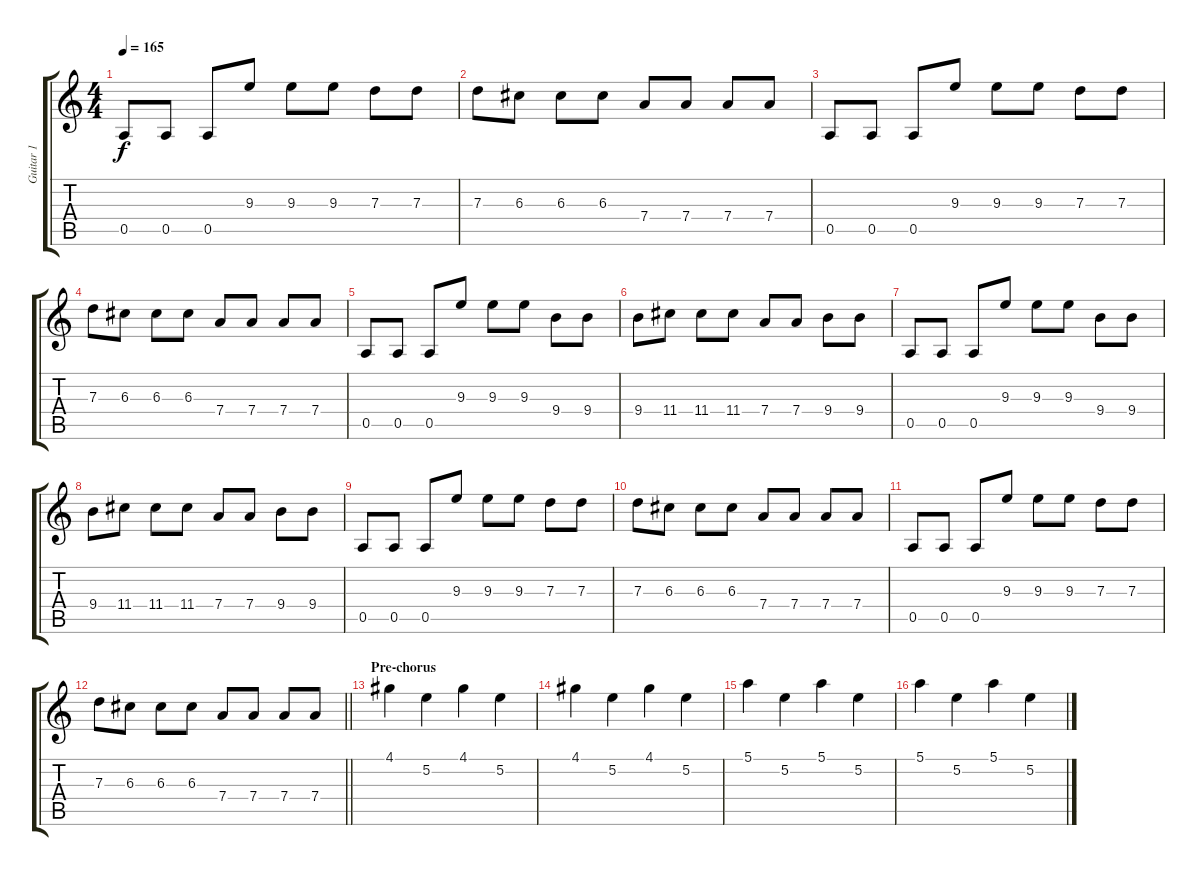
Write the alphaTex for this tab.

\track ("Guitar 1" "Guitar 1") {instrument distortionguitar}
\staff {score tabs}
\tuning (E4 B3 G3 D3 A2 D2) {hide}
\ts (4 4)
\tempo 165
\clef g2
\ks c
0.5.8{dy f} 0.5.8 0.5.8 9.3.8 9.3.8 9.3.8 7.3.8 7.3.8 |
7.3.8 6.3.8 6.3.8 6.3.8 7.4.8 7.4.8 7.4.8 7.4.8 |
0.5.8 0.5.8 0.5.8 9.3.8 9.3.8 9.3.8 7.3.8 7.3.8 |
7.3.8 6.3.8 6.3.8 6.3.8 7.4.8 7.4.8 7.4.8 7.4.8 |
0.5.8 0.5.8 0.5.8 9.3.8 9.3.8 9.3.8 9.4.8 9.4.8 |
9.4.8 11.4.8 11.4.8 11.4.8 7.4.8 7.4.8 9.4.8 9.4.8 |
0.5.8 0.5.8 0.5.8 9.3.8 9.3.8 9.3.8 9.4.8 9.4.8 |
9.4.8 11.4.8 11.4.8 11.4.8 7.4.8 7.4.8 9.4.8 9.4.8 |
0.5.8 0.5.8 0.5.8 9.3.8 9.3.8 9.3.8 7.3.8 7.3.8 |
7.3.8 6.3.8 6.3.8 6.3.8 7.4.8 7.4.8 7.4.8 7.4.8 |
0.5.8 0.5.8 0.5.8 9.3.8 9.3.8 9.3.8 7.3.8 7.3.8 |
\barLineRight lightlight
7.3.8 6.3.8 6.3.8 6.3.8 7.4.8 7.4.8 7.4.8 7.4.8 |
\section ("" "Pre-chorus")
4.1.4 5.2.4 4.1.4 5.2.4 |
4.1.4 5.2.4 4.1.4 5.2.4 |
5.1.4 5.2.4 5.1.4 5.2.4 |
5.1.4 5.2.4 5.1.4 5.2.4
